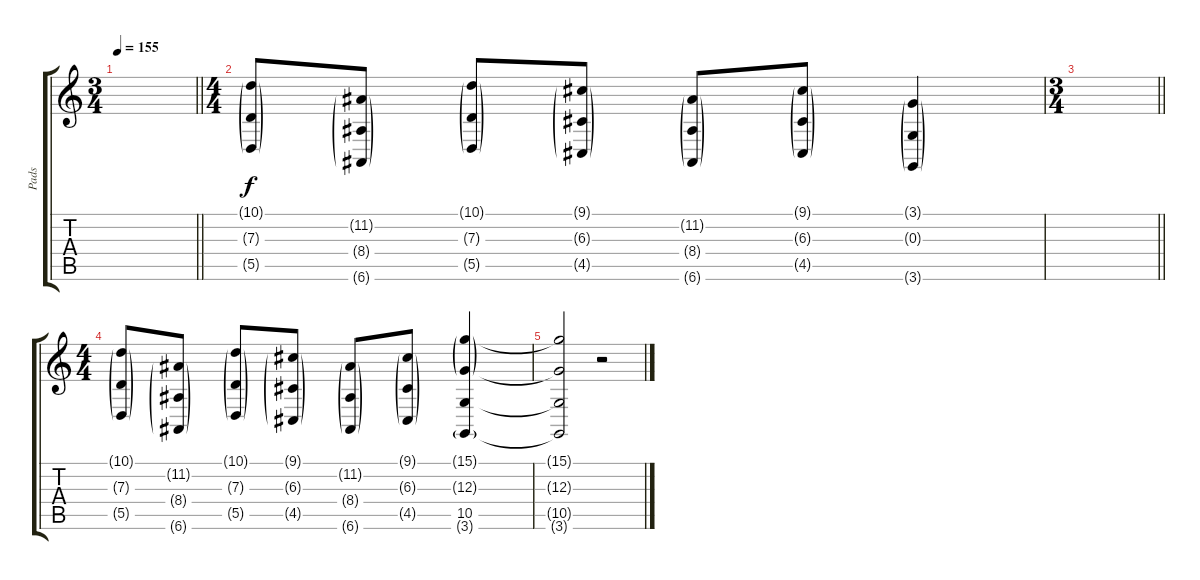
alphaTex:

\track ("Pads" "Pads") {instrument choiraahs}
\staff {score tabs}
\tuning (E4 B3 G3 D3 A2 E2) {hide}
\ts (3 4)
\tempo 155
\clef g2
\barLineRight lightlight
\ks c
|
\ts (4 4)
(10.1{g} 7.3{g} 5.5{g}).8 (11.2{g} 8.4{g} 6.6{g}).8 (10.1{g} 7.3{g} 5.5{g}).8 (9.1{g} 6.3{g} 4.5{g}).8 (11.2{g} 8.4{g} 6.6{g}).8 (9.1{g} 6.3{g} 4.5{g}).8 (3.1{g} 0.3{g} 3.6{g}).4 |
\ts (3 4)
\barLineRight lightlight
|
\ts (4 4)
(10.1{g} 7.3{g} 5.5{g}).8 (11.2{g} 8.4{g} 6.6{g}).8 (10.1{g} 7.3{g} 5.5{g}).8 (9.1{g} 6.3{g} 4.5{g}).8 (11.2{g} 8.4{g} 6.6{g}).8 (9.1{g} 6.3{g} 4.5{g}).8 (15.1{g} 12.3{g} 10.5 3.6{g}).4 |
(15.1{t} 12.3{t} 10.5{t} 3.6{t}).2{dy f} r.2
